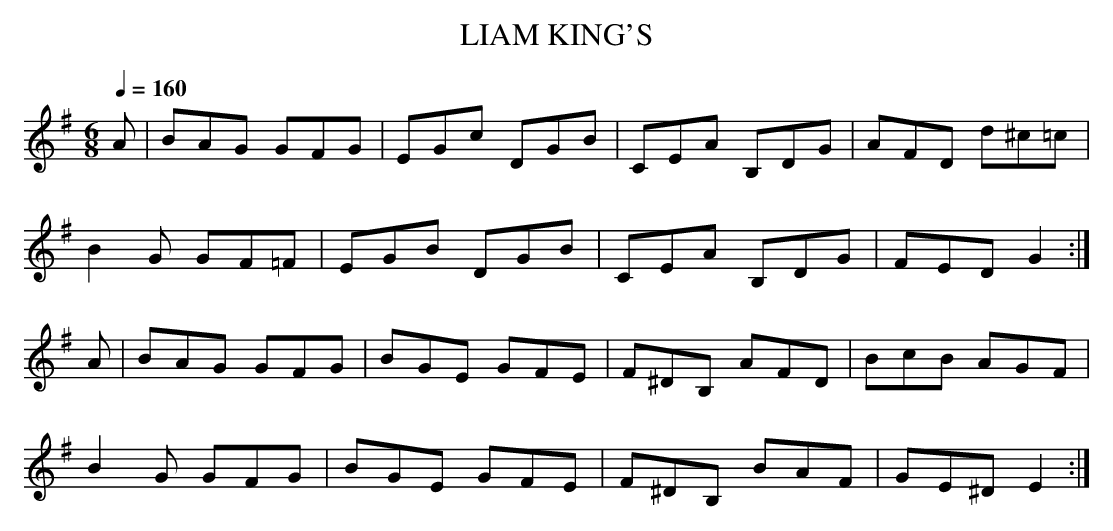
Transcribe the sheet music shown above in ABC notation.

X:1
T:LIAM KING'S
Q:1/4=160
M:6/8
K:G
A|BAG GFG|EGc DGB|CEA B,DG|AFD d^c=c|
B2G GF=F|EGB DGB|CEA B,DG|FED G2 :|
A|BAG GFG|BGE GFE|F^DB, AFD|BcB AGF|
B2G GFG|BGE GFE| F^DB, BAF|GE^D E2 :|
